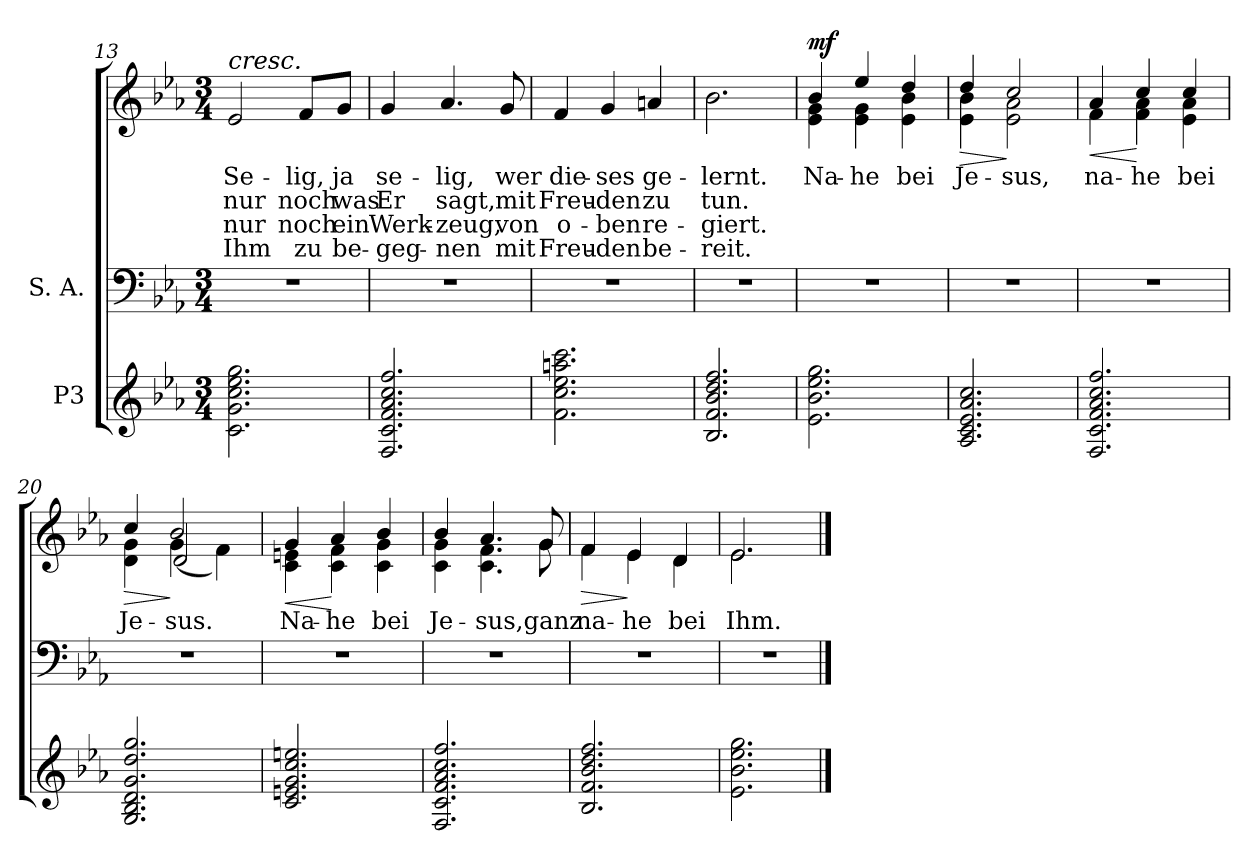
**kern	**kern	**kern	**text	**text	**text	**text	**dynam
*part2	*part1	*part1	*part1	*part1	*part1	*part1	*part1
*staff3	*staff2	*staff1	*staff1	*staff1	*staff1	*staff1	*staff1/2
*I"P3	*I"S.  A.	*	*	*	*	*	*
*clefG2	*clefF4	*clefG2	*	*	*	*	*
*ITrd7c12	*	*	*	*	*	*	*
*k[b-e-a-]	*k[b-e-a-]	*k[b-e-a-]	*	*	*	*	*
*E-:	*E-:	*E-:	*	*	*	*	*
*M3/4	*M3/4	*M3/4	*	*	*	*	*
=13	=13	=13	=13	=13	=13	=13	=13
!	!LO:N:vis=1	!	!	!	!	!	!
!	!	!LO:TX:a:i:t=cresc.	!	!	!	!	!
!	!	!	!LO:LY:b:color=#000000	!LO:LY:b:color=#000000	!LO:LY:b:color=#000000	!LO:LY:b:color=#000000	!
2.Ci\ 2.Gi 2.ci 2.e-i 2.gi	2.r	2e-i/	Se-	nur	nur	Ihm	.
!	!	!	!LO:LY:b:color=#000000	!LO:LY:b:color=#000000	!LO:LY:b:color=#000000	!LO:LY:b:color=#000000	!
.	.	8fi/L	-lig,	noch	noch	zu	.
!	!	!	!LO:LY:b:color=#000000	!LO:LY:b:color=#000000	!LO:LY:b:color=#000000	!LO:LY:b:color=#000000	!
.	.	8gi/J	ja	was	ein	be-	.
=14	=14	=14	=14	=14	=14	=14	=14
!	!LO:N:vis=1	!	!	!	!	!	!
!	!	!	!LO:LY:b:color=#000000	!LO:LY:b:color=#000000	!LO:LY:b:color=#000000	!LO:LY:b:color=#000000	!
2.FFi/ 2.Ci 2.Fi 2.A-i 2.ci 2.fi	2.r	4gi/	se-	Er	Werk-	-geg-	.
!	!	!	!LO:LY:b:color=#000000	!LO:LY:b:color=#000000	!LO:LY:b:color=#000000	!LO:LY:b:color=#000000	!
.	.	4.a-i/	-lig,	sagt,	-zeug,	-nen	.
!	!	!	!LO:LY:b:color=#000000	!LO:LY:b:color=#000000	!LO:LY:b:color=#000000	!LO:LY:b:color=#000000	!
.	.	8gi/	wer	mit	von	mit	.
=15	=15	=15	=15	=15	=15	=15	=15
!	!LO:N:vis=1	!	!	!	!	!	!
!	!	!	!LO:LY:b:color=#000000	!LO:LY:b:color=#000000	!LO:LY:b:color=#000000	!LO:LY:b:color=#000000	!
2.Fi\ 2.ci 2.e-i 2.ani 2.cci	2.r	4fi/	die-	Freu-	o-	Freu-	.
!	!	!	!LO:LY:b:color=#000000	!LO:LY:b:color=#000000	!LO:LY:b:color=#000000	!LO:LY:b:color=#000000	!
.	.	4gi/	-ses	-den	-ben	-den	.
!	!	!	!LO:LY:b:color=#000000	!LO:LY:b:color=#000000	!LO:LY:b:color=#000000	!LO:LY:b:color=#000000	!
.	.	4ani/	ge-	zu	re-	be-	.
=16	=16	=16	=16	=16	=16	=16	=16
!	!LO:N:vis=1	!	!	!	!	!	!
!	!	!	!LO:LY:b:color=#000000	!LO:LY:b:color=#000000	!LO:LY:b:color=#000000	!LO:LY:b:color=#000000	!
2.BB-i/ 2.Fi 2.B-i 2.di 2.fi	2.r	2.b-i\	-lernt.	tun.	-giert.	-reit.	.
=17	=17	=17	=17	=17	=17	=17	=17
!	!LO:N:vis=1	!	!	!	!	!	!
!	!	!LO:TX:a:i:t=Refrain	!	!	!	!	!
!	!	!	!LO:LY:b:color=#000000	!	!	!	!
*	*	*^	*	*	*	*	*
2.E-i\ 2.B-i 2.e-i 2.gi	2.r	4b-i/	4e-i\ 4gi	Na-	.	.	.	mf
!	!	!	!	!LO:LY:b:color=#000000	!	!	!	!
.	.	4ee-i/	4e-i\ 4gi	-he	.	.	.	.
!	!	!	!	!LO:LY:b:color=#000000	!	!	!	!
.	.	4ddi/	4e-i\ 4b-i	bei	.	.	.	.
=18	=18	=18	=18	=18	=18	=18	=18	=18
!	!LO:N:vis=1	!	!	!	!	!	!	!
!	!	!	!	!LO:LY:b:color=#000000	!	!	!	!LO:HP:b
2.AA-i/ 2.Ci 2.E-i 2.A-i 2.ci	2.r	4ddi/	4e-i\ 4b-i	Je-	.	.	.	>
!	!	!	!	!LO:LY:b:color=#000000	!	!	!	!
.	.	2cci/	2e-i\ 2a-i	-sus,	.	.	.	]
!!LO:PB:g=z	!!
=19	=19	=19	=19	=19	=19	=19	=19	=19
!	!LO:N:vis=1	!	!	!	!	!	!	!
!	!	!	!	!LO:LY:b:color=#000000	!	!	!	!LO:HP:b
2.FFi/ 2.Ci 2.Fi 2.A-i 2.ci 2.fi	2.r	4a-i/	4fi\	na-	.	.	.	<
!	!	!	!	!LO:LY:b:color=#000000	!	!	!	!
.	.	4cci/	4fi\ 4a-i	-he	.	.	.	[
!	!	!	!	!LO:LY:b:color=#000000	!	!	!	!
.	.	4cci/	4e-i\ 4a-i	bei	.	.	.	.
=20	=20	=20	=20	=20	=20	=20	=20	=20
!	!LO:N:vis=1	!	!	!	!	!	!	!
*	*	*v	*v	*	*	*	*	*
*	*	*^	*	*	*	*	*
!	!	!	!	!LO:LY:b:color=#000000	!	!	!	!LO:HP:b
*	*	*	*^	*	*	*	*	*
2.GGi/ 2.BB-i 2.Di 2.Gi 2.di 2.gi	2.r	4cci/	4di\ 4gi	4ryy	Je-	.	.	.	>
!	!	!	!	!	!LO:LY:b:color=#000000	!	!	!	!
.	.	2b-i/	(4gi\	2di/	-sus.	.	.	.	]
.	.	.	4fi\)	.	.	.	.	.	.
*	*	*	*v	*v	*	*	*	*	*
=21	=21	=21	=21	=21	=21	=21	=21	=21
!	!LO:N:vis=1	!	!	!	!	!	!	!
*	*	*v	*v	*	*	*	*	*
*	*	*^	*	*	*	*	*
!	!	!	!	!LO:LY:b:color=#000000	!	!	!	!LO:HP:b
2.Ci/ 2.Eni 2.Gi 2.ci 2.eni	2.r	4gi/	4ci\ 4eni	Na-	.	.	.	<
!	!	!	!	!LO:LY:b:color=#000000	!	!	!	!
.	.	4a-i/	4ci\ 4fi	-he	.	.	.	[
!	!	!	!	!LO:LY:b:color=#000000	!	!	!	!
.	.	4b-i/	4ci\ 4gi	bei	.	.	.	.
=22	=22	=22	=22	=22	=22	=22	=22	=22
!	!LO:N:vis=1	!	!	!	!	!	!	!
!	!	!	!	!LO:LY:b:color=#000000	!	!	!	!
2.FFi/ 2.Ci 2.Fi 2.A-i 2.ci 2.fi	2.r	4b-i/	4ci\ 4gi	Je-	.	.	.	.
!	!	!	!	!LO:LY:b:color=#000000	!	!	!	!
.	.	4.a-i/	4.ci\ 4.fi	-sus,	.	.	.	.
!	!	!	!	!LO:LY:b:color=#000000	!	!	!	!
.	.	8gi/	8gi\	ganz	.	.	.	.
=23	=23	=23	=23	=23	=23	=23	=23	=23
!	!LO:N:vis=1	!	!	!	!	!	!	!
!	!	!	!	!LO:LY:b:color=#000000	!	!	!	!LO:HP:b
2.BB-i/ 2.Fi 2.B-i 2.di 2.fi	2.r	4fi/	4fi\	na-	.	.	.	>
!	!	!	!	!LO:LY:b:color=#000000	!	!	!	!
.	.	4e-i/	4e-i\	-he	.	.	.	]
!	!	!	!	!LO:LY:b:color=#000000	!	!	!	!
.	.	4di/	4di\	bei	.	.	.	.
=24	=24	=24	=24	=24	=24	=24	=24	=24
!	!LO:N:vis=1	!	!	!	!	!	!	!
!	!	!	!	!LO:LY:b:color=#000000	!	!	!	!
2.E-i\ 2.B-i 2.e-i 2.gi	2.r	2.e-i/	2.e-i\	Ihm.	.	.	.	.
*	*	*v	*v	*	*	*	*	*
==	==	==	==	==	==	==	==
*-	*-	*-	*-	*-	*-	*-	*-
